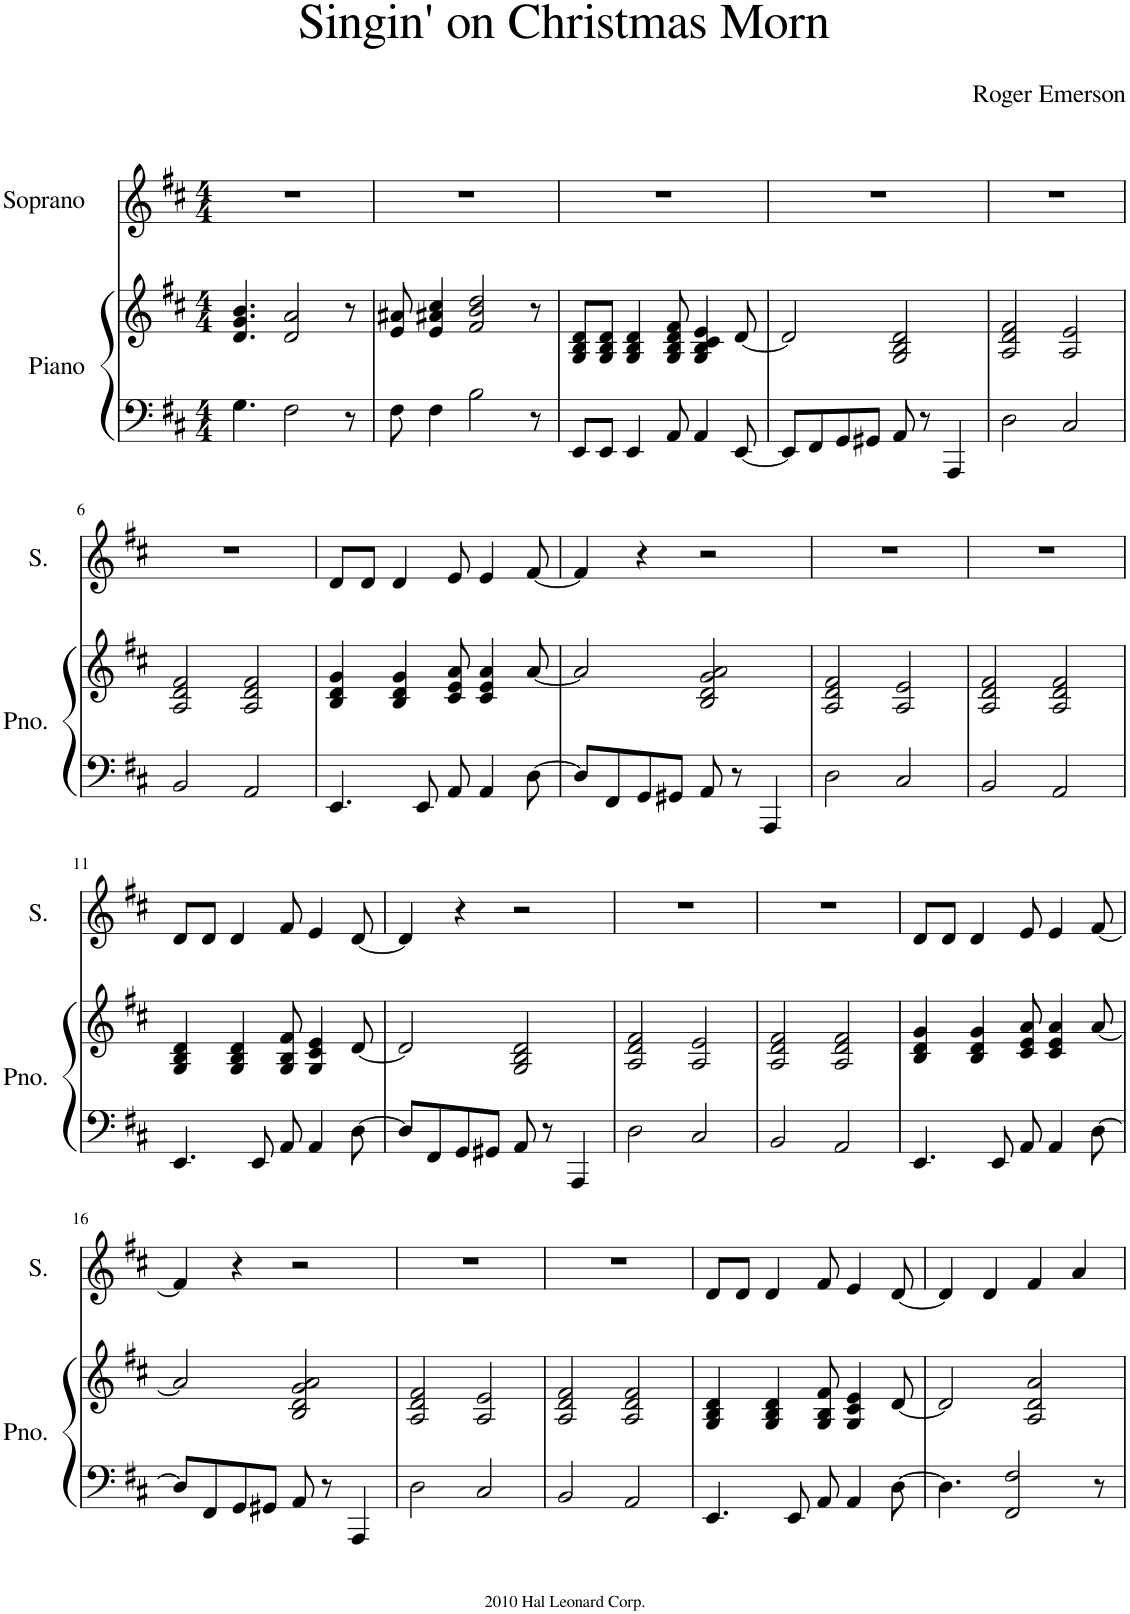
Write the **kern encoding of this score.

**kern	**kern	**kern
*part2	*part2	*part1
*staff3	*staff2	*staff1
*I"Piano	*	*I"Soprano
*I'Pno.	*	*I'S.
*clefF4	*clefG2	*clefG2
*k[f#c#]	*k[f#c#]	*k[f#c#]
*M4/4	*M4/4	*M4/4
=1	=1	=1
4.G\	4.d/ 4.g/ 4.b/	1r
2F#\	2d/ 2a/	.
8r	8r	.
=2	=2	=2
8F#\	8e/ 8a#X/	1r
4F#\	4e/ 4a#X/ 4cc#/	.
2B\	2f#/ 2b/ 2dd/	.
8r	8r	.
=3	=3	=3
8EE/L	8G/ 8B/ 8d/L	1r
8EE/J	8G/ 8B/ 8d/J	.
4EE/	4G/ 4B/ 4d/	.
8AA/	8G/ 8B/ 8d/ 8f#/	.
4AA/	4G/ 4B/ 4c#/ 4e/	.
[8EE/	[8d/	.
=4	=4	=4
8EE/L]	2d/]	1r
8FF#/	.	.
8GG/	.	.
8GG#X/J	.	.
8AA/	2G/ 2B/ 2d/	.
8r	.	.
4AAA/	.	.
=5	=5	=5
2D\	2A/ 2d/ 2f#/	1r
2C#/	2A/ 2e/	.
!!LO:LB:g=z
=6	=6	=6
2BB/	2A/ 2d/ 2f#/	1r
2AA/	2A/ 2d/ 2f#/	.
=7	=7	=7
4.EE/	4B/ 4d/ 4g/	8d/L
.	.	8d/J
.	4B/ 4d/ 4g/	4d/
8EE/	.	.
8AA/	8c#/ 8e/ 8a/	8e/
4AA/	4c#/ 4e/ 4a/	4e/
[8D\	[8a/	[8f#/
=8	=8	=8
8D/L]	2a/]	4f#/]
8FF#/	.	.
8GG/	.	4r
8GG#X/J	.	.
8AA/	2B/ 2d/ 2g/ 2a/	2r
8r	.	.
4AAA/	.	.
=9	=9	=9
2D\	2A/ 2d/ 2f#/	1r
2C#/	2A/ 2e/	.
=10	=10	=10
2BB/	2A/ 2d/ 2f#/	1r
2AA/	2A/ 2d/ 2f#/	.
!!LO:LB:g=z
=11	=11	=11
4.EE/	4G/ 4B/ 4d/	8d/L
.	.	8d/J
.	4G/ 4B/ 4d/	4d/
8EE/	.	.
8AA/	8G/ 8B/ 8f#/	8f#/
4AA/	4G/ 4c#/ 4e/	4e/
[8D\	[8d/	[8d/
=12	=12	=12
8D/L]	2d/]	4d/]
8FF#/	.	.
8GG/	.	4r
8GG#X/J	.	.
8AA/	2G/ 2B/ 2d/	2r
8r	.	.
4AAA/	.	.
=13	=13	=13
2D\	2A/ 2d/ 2f#/	1r
2C#/	2A/ 2e/	.
=14	=14	=14
2BB/	2A/ 2d/ 2f#/	1r
2AA/	2A/ 2d/ 2f#/	.
=15	=15	=15
4.EE/	4B/ 4d/ 4g/	8d/L
.	.	8d/J
.	4B/ 4d/ 4g/	4d/
8EE/	.	.
8AA/	8c#/ 8e/ 8a/	8e/
4AA/	4c#/ 4e/ 4a/	4e/
[8D\	[8a/	[8f#/
!!LO:LB:g=z
=16	=16	=16
8D/L]	2a/]	4f#/]
8FF#/	.	.
8GG/	.	4r
8GG#X/J	.	.
8AA/	2B/ 2d/ 2g/ 2a/	2r
8r	.	.
4AAA/	.	.
=17	=17	=17
2D\	2A/ 2d/ 2f#/	1r
2C#/	2A/ 2e/	.
=18	=18	=18
2BB/	2A/ 2d/ 2f#/	1r
2AA/	2A/ 2d/ 2f#/	.
=19	=19	=19
4.EE/	4G/ 4B/ 4d/	8d/L
.	.	8d/J
.	4G/ 4B/ 4d/	4d/
8EE/	.	.
8AA/	8G/ 8B/ 8f#/	8f#/
4AA/	4G/ 4c#/ 4e/	4e/
[8D\	[8d/	[8d/
=20	=20	=20
4.D\]	2d/]	4d/]
.	.	4d/
2FF#/ 2F#/	.	.
.	2A/ 2d/ 2a/	4f#/
.	.	4a/
8r	.	.
=	=	=
*-	*-	*-
